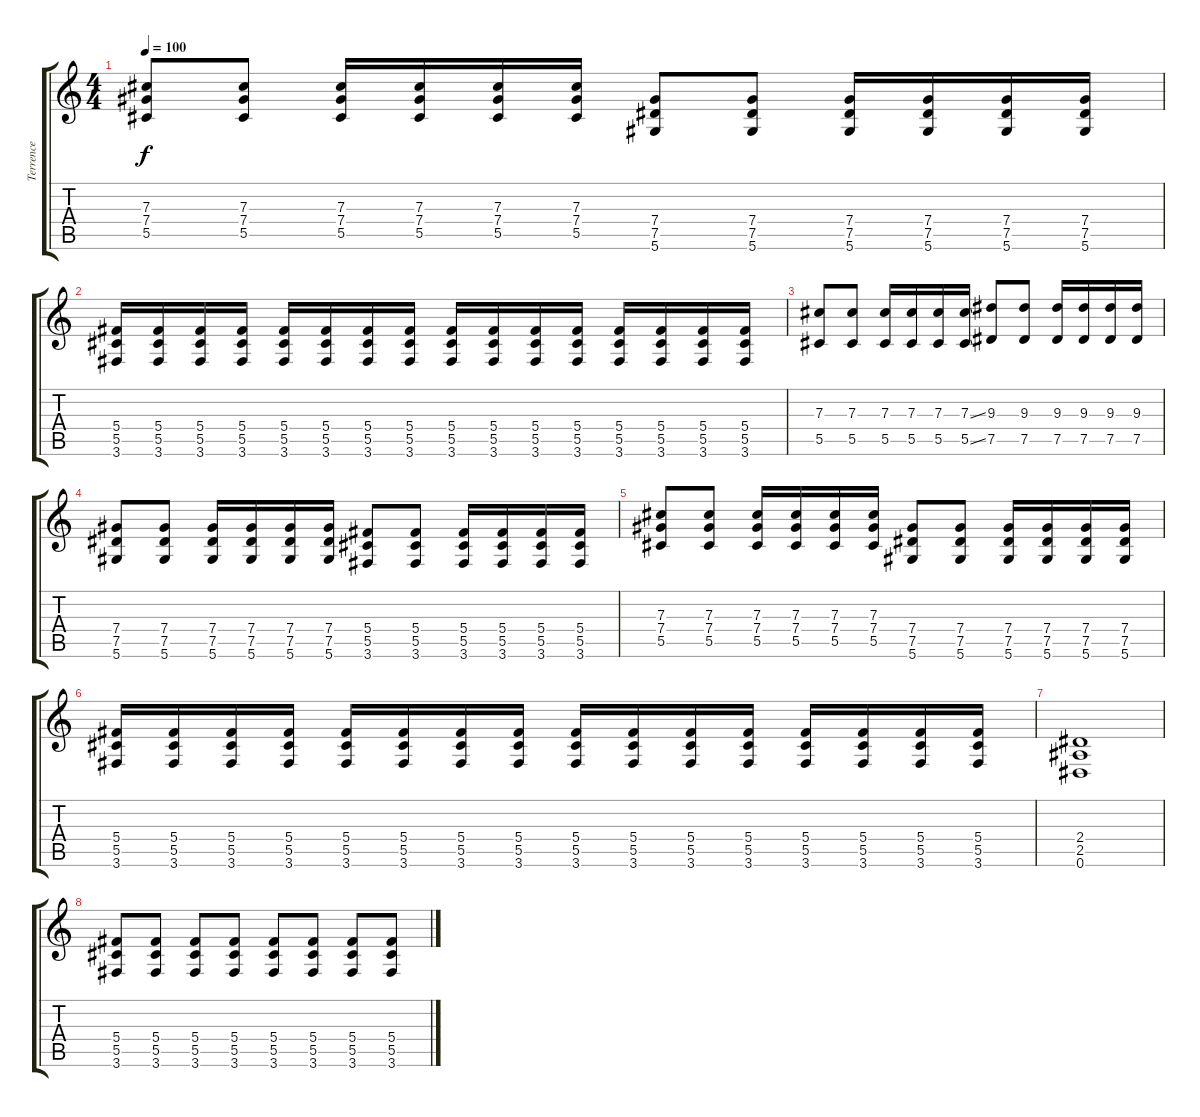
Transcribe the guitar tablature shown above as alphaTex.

\track ("Terrence" "Terrence") {instrument distortionguitar}
\staff {score tabs}
\tuning (Eb4 Bb3 Gb3 Db3 Ab2 Eb2) {hide}
\ts (4 4)
\tempo 100
\clef g2
\ks c
(7.3 7.4 5.5).8{dy f} (7.3 7.4 5.5).8 (7.3 7.4 5.5).16 (7.3 7.4 5.5).16 (7.3 7.4 5.5).16 (7.3 7.4 5.5).16 (7.4 7.5 5.6).8 (7.4 7.5 5.6).8 (7.4 7.5 5.6).16 (7.4 7.5 5.6).16 (7.4 7.5 5.6).16 (7.4 7.5 5.6).16 |
(5.4 5.5 3.6).16 (5.4 5.5 3.6).16 (5.4 5.5 3.6).16 (5.4 5.5 3.6).16 (5.4 5.5 3.6).16 (5.4 5.5 3.6).16 (5.4 5.5 3.6).16 (5.4 5.5 3.6).16 (5.4 5.5 3.6).16 (5.4 5.5 3.6).16 (5.4 5.5 3.6).16 (5.4 5.5 3.6).16 (5.4 5.5 3.6).16 (5.4 5.5 3.6).16 (5.4 5.5 3.6).16 (5.4 5.5 3.6).16 |
(7.3 5.5).8 (7.3 5.5).8 (7.3 5.5).16 (7.3 5.5).16 (7.3 5.5).16 (7.3{ss} 5.5{ss}).16 (9.3 7.5).8 (9.3 7.5).8 (9.3 7.5).16 (9.3 7.5).16 (9.3 7.5).16 (9.3 7.5).16 |
(7.4 7.5 5.6).8 (7.4 7.5 5.6).8 (7.4 7.5 5.6).16 (7.4 7.5 5.6).16 (7.4 7.5 5.6).16 (7.4 7.5 5.6).16 (5.4 5.5 3.6).8 (5.4 5.5 3.6).8 (5.4 5.5 3.6).16 (5.4 5.5 3.6).16 (5.4 5.5 3.6).16 (5.4 5.5 3.6).16 |
(7.3 7.4 5.5).8 (7.3 7.4 5.5).8 (7.3 7.4 5.5).16 (7.3 7.4 5.5).16 (7.3 7.4 5.5).16 (7.3 7.4 5.5).16 (7.4 7.5 5.6).8 (7.4 7.5 5.6).8 (7.4 7.5 5.6).16 (7.4 7.5 5.6).16 (7.4 7.5 5.6).16 (7.4 7.5 5.6).16 |
(5.4 5.5 3.6).16 (5.4 5.5 3.6).16 (5.4 5.5 3.6).16 (5.4 5.5 3.6).16 (5.4 5.5 3.6).16 (5.4 5.5 3.6).16 (5.4 5.5 3.6).16 (5.4 5.5 3.6).16 (5.4 5.5 3.6).16 (5.4 5.5 3.6).16 (5.4 5.5 3.6).16 (5.4 5.5 3.6).16 (5.4 5.5 3.6).16 (5.4 5.5 3.6).16 (5.4 5.5 3.6).16 (5.4 5.5 3.6).16 |
(2.4 2.5 0.6).1 |
(5.4 5.5 3.6).8 (5.4 5.5 3.6).8 (5.4 5.5 3.6).8 (5.4 5.5 3.6).8 (5.4 5.5 3.6).8 (5.4 5.5 3.6).8 (5.4 5.5 3.6).8 (5.4 5.5 3.6).8
